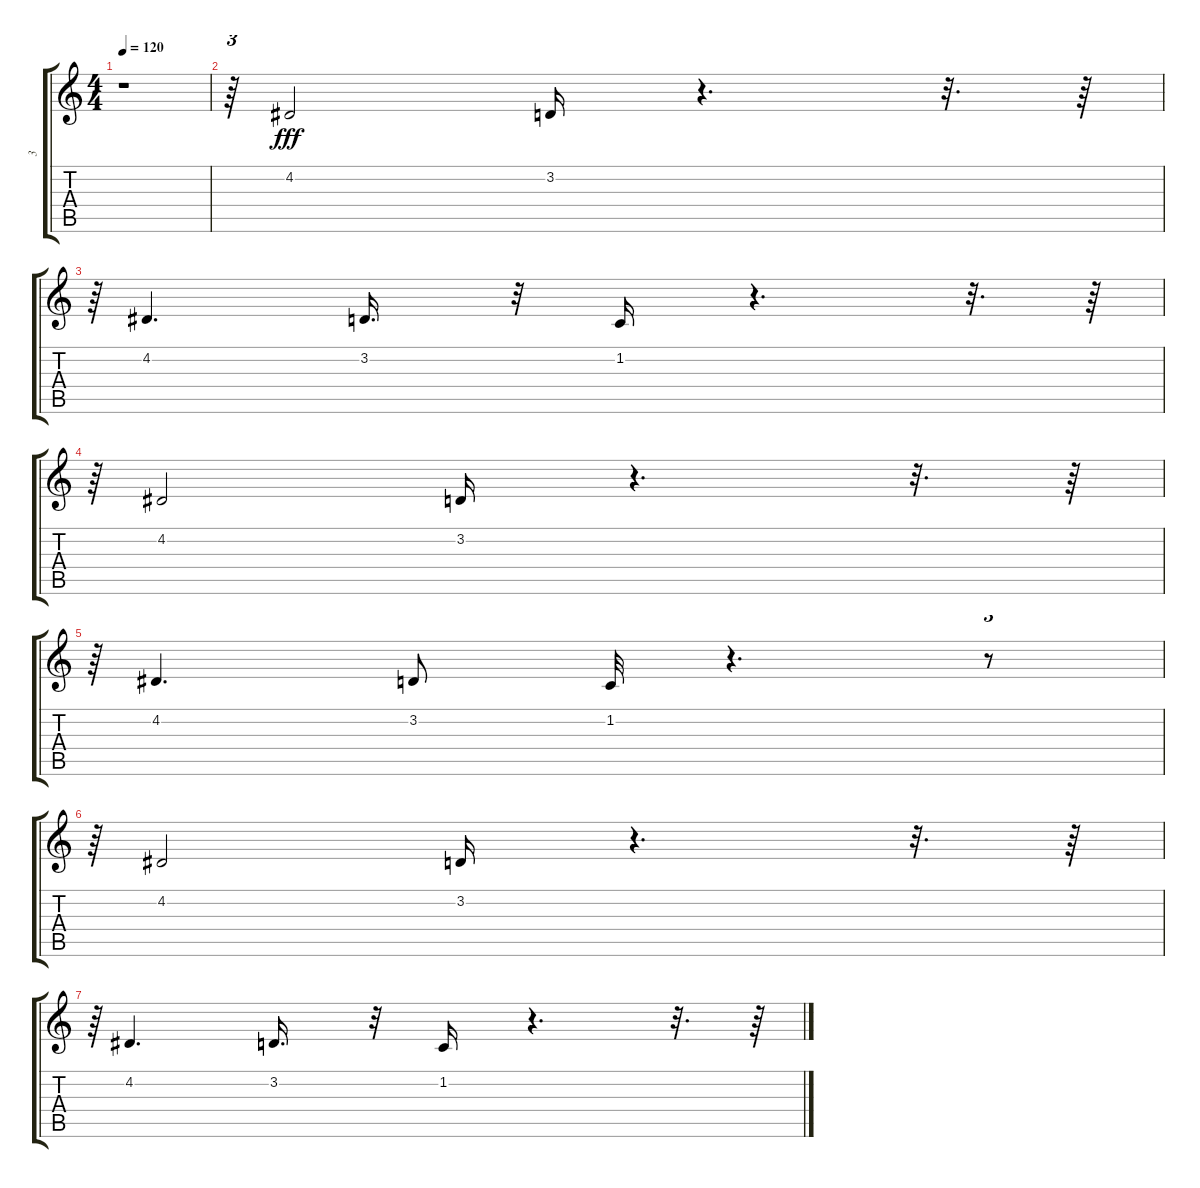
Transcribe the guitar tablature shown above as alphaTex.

\track ("3" "3") {instrument lead2sawtooth}
\staff {score tabs}
\tuning (E4 B3 G3 D3 A2 E2) {hide}
\ts (4 4)
\tempo 120
\clef g2
\ks c
r.1{dy f} |
r.64{tu (3 2)} 4.2.2{dy fff} 3.2.16 r.4{d} r.32{d} r.64 |
r.64{tu (3 2)} 4.2.4{d} 3.2.16{d} r.32 1.2.16 r.4{d} r.32{d} r.64 |
r.64{tu (3 2)} 4.2.2 3.2.16 r.4{d} r.32{d} r.64 |
r.64{tu (3 2)} 4.2.4{d} 3.2.8 1.2.32 r.4{d} r.8{tu (3 2)} |
r.64{tu (3 2)} 4.2.2 3.2.16 r.4{d} r.32{d} r.64 |
r.64{tu (3 2)} 4.2.4{d} 3.2.16{d} r.32 1.2.16 r.4{d} r.32{d} r.64
